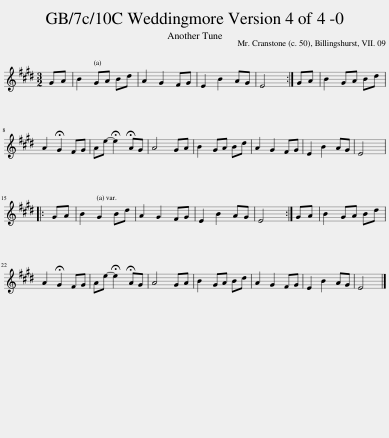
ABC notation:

X:1
L:1/8
M:3/2
I:linebreak $
K:E
V:1 treble
V:1
 GA | B2 GA Bd | A2 G2 FG | E2 B2 AG | E4 :| %5
 GA | B2 GA Bd |$ A2 !fermata!G2 FG | Ae- !fermata!e2 !fermata!AG | A4 GA | %10
 B2 GA Bd | A2 G2 FG | E2 B2 AG | E4 |:$ GA | %15
 B2 G2 Bd | A2 G2 FG | E2 B2 AG | E4 :| GA | %20
 B2 GA Bd |$ A2 !fermata!G2 FG | Ae- !fermata!e2 !fermata!AG | A4 GA | B2 GA Bd | %25
 A2 G2 FG | E2 B2 AG | E4 |] %28
